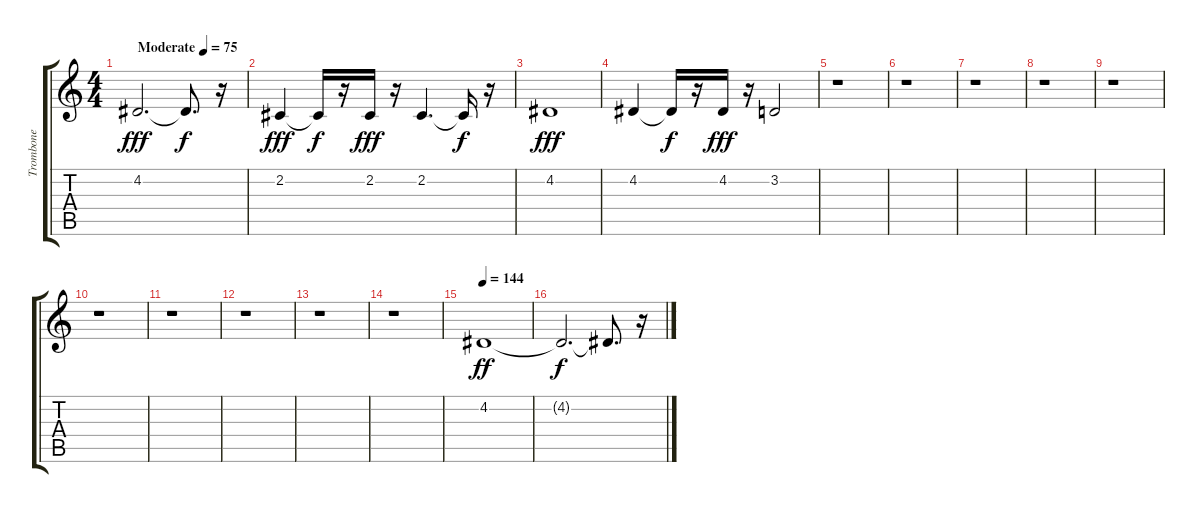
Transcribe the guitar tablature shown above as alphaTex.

\track ("Trombone" "Trombone") {instrument trombone}
\staff {score tabs}
\tuning (E4 B3 G3 D3 A2 E2) {hide}
\ts (4 4)
\tempo (75 "Moderate")
\clef g2
\ks c
4.2.2{d dy fff instrument trombone} 4.2{t}.8{d dy f} r.16 |
2.2.4{dy fff} 2.2{t}.16{dy f} r.16 2.2.16{dy fff} r.16 2.2.4{d} 2.2{t}.16{dy f} r.16 |
4.2.1{dy fff} |
4.2.4 4.2{t}.16{dy f} r.16 4.2.16{dy fff} r.16 3.2.2 |
r.1 |
r.1 |
r.1 |
r.1 |
r.1 |
r.1 |
r.1 |
r.1 |
r.1 |
r.1 |
\tempo 144
4.2.1{dy ff} |
4.2{t}.2{d dy f} 4.2{t}.8{d} r.16
